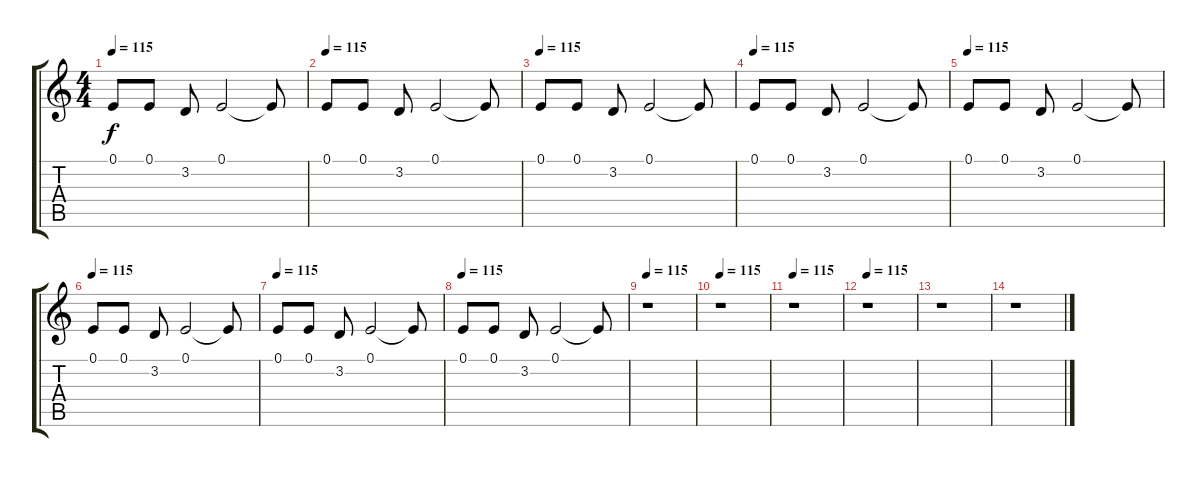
\track "" {instrument recorder}
\staff {score tabs}
\tuning (E4 B3 G3 D3 A2 E2) {hide}
\ts (4 4)
\tempo 115
\clef g2
\ks c
0.1.8{dy f} 0.1.8 3.2.8 0.1.2 0.1{t}.8 |
\tempo 115
0.1.8 0.1.8 3.2.8 0.1.2 0.1{t}.8 |
\tempo 115
0.1.8 0.1.8 3.2.8 0.1.2 0.1{t}.8 |
\tempo 115
0.1.8 0.1.8 3.2.8 0.1.2 0.1{t}.8 |
\tempo 115
0.1.8 0.1.8 3.2.8 0.1.2 0.1{t}.8 |
\tempo 115
0.1.8 0.1.8 3.2.8 0.1.2 0.1{t}.8 |
\tempo 115
0.1.8 0.1.8 3.2.8 0.1.2 0.1{t}.8 |
\tempo 115
0.1.8 0.1.8 3.2.8 0.1.2 0.1{t}.8 |
\tempo 115
r.1 |
\tempo 115
r.1 |
\tempo 115
r.1 |
\tempo 115
r.1 |
r.1 |
r.1
